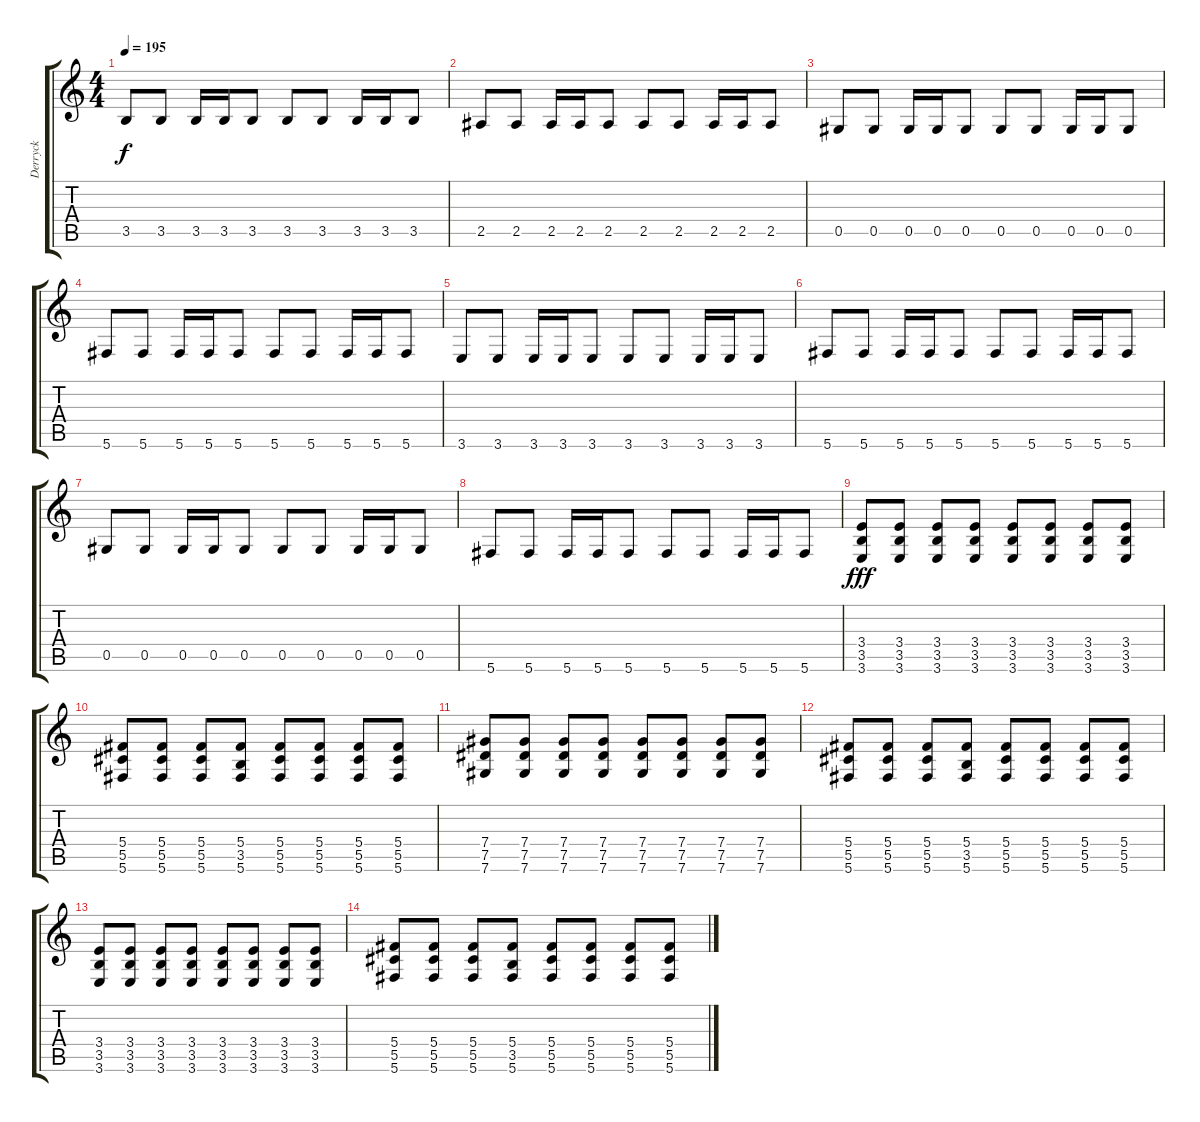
\track ("Derryck" "Derryck") {instrument distortionguitar}
\staff {score tabs}
\tuning (Eb4 Bb3 Gb3 Db3 Ab2 Db2) {hide}
\ts (4 4)
\tempo 195
\clef g2
\ks c
3.5.8{dy f} 3.5.8 3.5.16 3.5.16 3.5.8 3.5.8 3.5.8 3.5.16 3.5.16 3.5.8 |
2.5.8 2.5.8 2.5.16 2.5.16 2.5.8 2.5.8 2.5.8 2.5.16 2.5.16 2.5.8 |
0.5.8 0.5.8 0.5.16 0.5.16 0.5.8 0.5.8 0.5.8 0.5.16 0.5.16 0.5.8 |
5.6.8 5.6.8 5.6.16 5.6.16 5.6.8 5.6.8 5.6.8 5.6.16 5.6.16 5.6.8 |
3.6.8 3.6.8 3.6.16 3.6.16 3.6.8 3.6.8 3.6.8 3.6.16 3.6.16 3.6.8 |
5.6.8 5.6.8 5.6.16 5.6.16 5.6.8 5.6.8 5.6.8 5.6.16 5.6.16 5.6.8 |
0.5.8 0.5.8 0.5.16 0.5.16 0.5.8 0.5.8 0.5.8 0.5.16 0.5.16 0.5.8 |
5.6.8 5.6.8 5.6.16 5.6.16 5.6.8 5.6.8 5.6.8 5.6.16 5.6.16 5.6.8 |
(3.4 3.5 3.6).8{dy fff} (3.4 3.5 3.6).8 (3.4 3.5 3.6).8 (3.4 3.5 3.6).8 (3.4 3.5 3.6).8 (3.4 3.5 3.6).8 (3.4 3.5 3.6).8 (3.4 3.5 3.6).8 |
(5.4 5.5 5.6).8 (5.4 5.5 5.6).8 (5.4 5.5 5.6).8 (5.4 3.5 5.6).8 (5.4 5.5 5.6).8 (5.4 5.5 5.6).8 (5.4 5.5 5.6).8 (5.4 5.5 5.6).8 |
(7.4 7.5 7.6).8 (7.4 7.5 7.6).8 (7.4 7.5 7.6).8 (7.4 7.5 7.6).8 (7.4 7.5 7.6).8 (7.4 7.5 7.6).8 (7.4 7.5 7.6).8 (7.4 7.5 7.6).8 |
(5.4 5.5 5.6).8 (5.4 5.5 5.6).8 (5.4 5.5 5.6).8 (5.4 3.5 5.6).8 (5.4 5.5 5.6).8 (5.4 5.5 5.6).8 (5.4 5.5 5.6).8 (5.4 5.5 5.6).8 |
(3.4 3.5 3.6).8 (3.4 3.5 3.6).8 (3.4 3.5 3.6).8 (3.4 3.5 3.6).8 (3.4 3.5 3.6).8 (3.4 3.5 3.6).8 (3.4 3.5 3.6).8 (3.4 3.5 3.6).8 |
(5.4 5.5 5.6).8 (5.4 5.5 5.6).8 (5.4 5.5 5.6).8 (5.4 3.5 5.6).8 (5.4 5.5 5.6).8 (5.4 5.5 5.6).8 (5.4 5.5 5.6).8 (5.4 5.5 5.6).8
